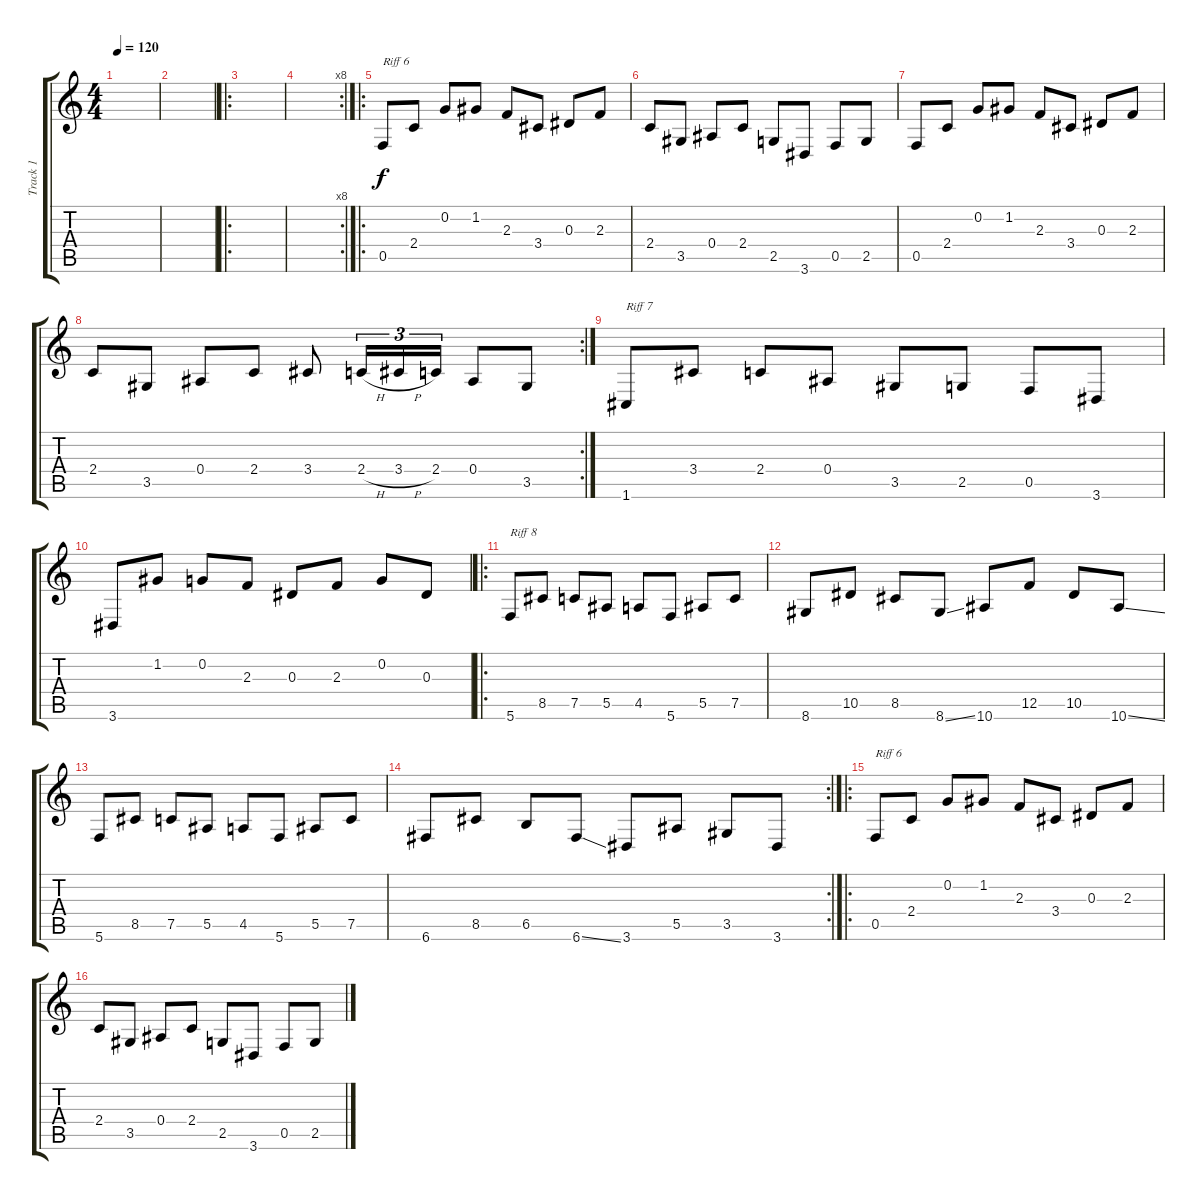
\track ("Track 1" "Track 1") {instrument overdrivenguitar}
\staff {score tabs}
\tuning (C4 G3 Eb3 Bb2 F2 C2) {hide}
\ts (4 4)
\tempo 120
\clef g2
\ks c
|
|
\ro
|
\rc 8
|
\ro
0.5.8{txt "Riff 6"} 2.4.8 0.2.8 1.2.8 2.3.8 3.4.8 0.3.8 2.3.8 |
2.4.8 3.5.8 0.4.8 2.4.8 2.5.8 3.6.8 0.5.8 2.5.8 |
0.5.8 2.4.8 0.2.8 1.2.8 2.3.8 3.4.8 0.3.8 2.3.8 |
\rc 2
2.4.8 3.5.8 0.4.8 2.4.8 3.4.8 2.4{h}.16{tu (3 2)} 3.4{h}.16{tu (3 2)} 2.4.16{tu (3 2)} 0.4.8 3.5.8 |
1.6.8{txt "Riff 7"} 3.4.8 2.4.8 0.4.8 3.5.8 2.5.8 0.5.8 3.6.8 |
3.6.8 1.2.8 0.2.8 2.3.8 0.3.8 2.3.8 0.2.8 0.3.8 |
\ro
5.6.8{txt "Riff 8"} 8.5.8 7.5.8 5.5.8 4.5.8 5.6.8 5.5.8 7.5.8 |
8.6.8 10.5.8 8.5.8 8.6{ss}.8 10.6.8 12.5.8 10.5.8 10.6{ss}.8 |
5.6.8 8.5.8 7.5.8 5.5.8 4.5.8 5.6.8 5.5.8 7.5.8 |
\rc 2
6.6.8 8.5.8 6.5.8 6.6{ss}.8 3.6.8 5.5.8 3.5.8 3.6.8 |
\ro
0.5.8{txt "Riff 6"} 2.4.8 0.2.8 1.2.8 2.3.8 3.4.8 0.3.8 2.3.8 |
2.4.8 3.5.8 0.4.8 2.4.8 2.5.8 3.6.8 0.5.8 2.5.8
